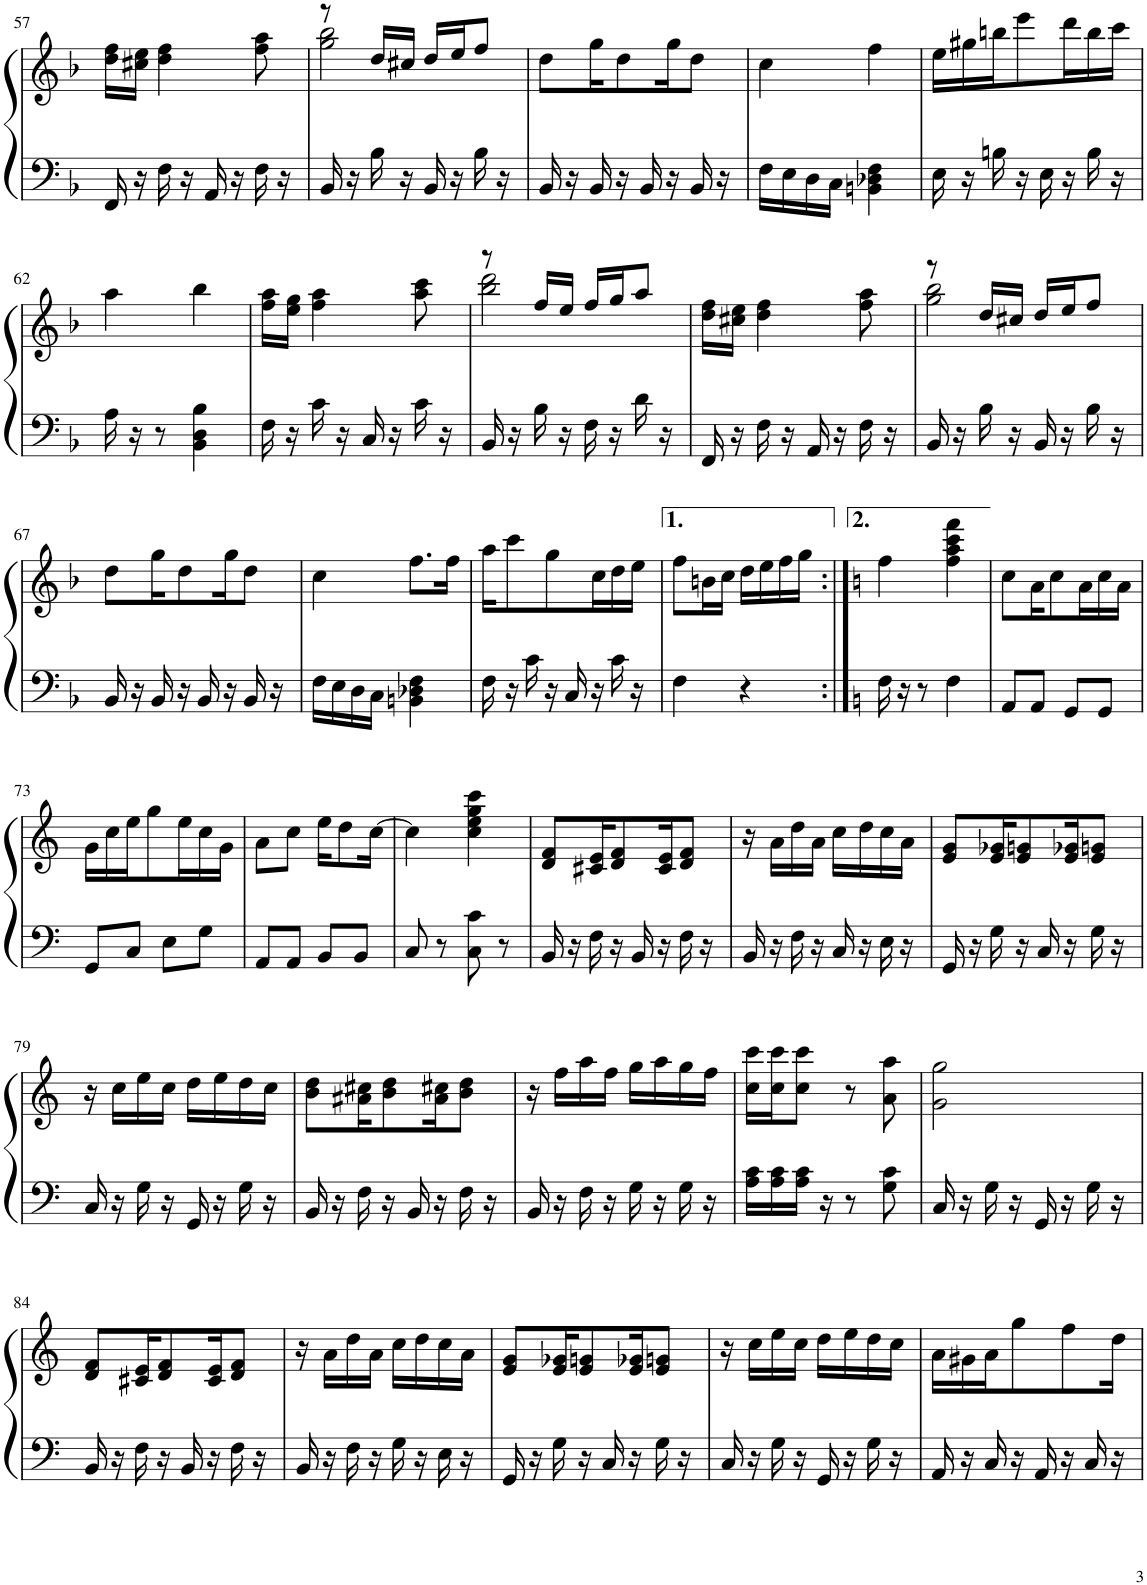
**kern	**kern
*part1	*part1
*staff2	*staff1
*I"鋼琴	*
!!LO:PB:g=z
*clefF4	*clefG2
*k[b-]	*k[b-]
*M2/4	*M2/4
=57	=57
16FF/	16dd\ 16ff\LL
16r	16cc#X\ 16ee\JJ
16F\	4dd\ 4ff\
16r	.
16AA/	.
16r	.
16F\	8ff\ 8aa\
16r	.
=58	=58
*	*^
16BB-/	8r	2gg\ 2bb-\
16r	.	.
16B-\	16dd/LL	.
16r	16cc#X/JJ	.
16BB-/	16dd/LL	.
16r	16ee/J	.
16B-\	8ff/J	.
16r	.	.
*	*v	*v
=59	=59
16BB-/	8dd\L
16r	.
16BB-/	16gg\K
16r	8dd\
16BB-/	.
16r	16gg\K
16BB-/	8dd\J
16r	.
=60	=60
16F\LL	4cc\
16E\	.
16D\	.
16C\JJ	.
4BBn\ 4D-X\ 4F\	4ff\
=61	=61
16E\	16ee\LL
16r	16gg#X\
16Bn\	16bbn\J
16r	8eee\
16E\	.
16r	16ddd\L
16B\	16bb\
16r	16ccc\JJ
!!LO:LB:g=z
=62	=62
16A\	4aa\
16r	.
8r	.
4BB-\ 4D\ 4B-\	4bb-\
=63	=63
16F\	16ff\ 16aa\LL
16r	16ee\ 16gg\JJ
16c\	4ff\ 4aa\
16r	.
16C/	.
16r	.
16c\	8aa\ 8ccc\
16r	.
=64	=64
*	*^
16BB-/	8r	2bb-\ 2ddd\
16r	.	.
16B-\	16ff/LL	.
16r	16ee/JJ	.
16F\	16ff/LL	.
16r	16gg/J	.
16d\	8aa/J	.
16r	.	.
*	*v	*v
=65	=65
16FF/	16dd\ 16ff\LL
16r	16cc#X\ 16ee\JJ
16F\	4dd\ 4ff\
16r	.
16AA/	.
16r	.
16F\	8ff\ 8aa\
16r	.
=66	=66
*	*^
16BB-/	8r	2gg\ 2bb-\
16r	.	.
16B-\	16dd/LL	.
16r	16cc#X/JJ	.
16BB-/	16dd/LL	.
16r	16ee/J	.
16B-\	8ff/J	.
16r	.	.
*	*v	*v
!!LO:LB:g=z
=67	=67
16BB-/	8dd\L
16r	.
16BB-/	16gg\K
16r	8dd\
16BB-/	.
16r	16gg\K
16BB-/	8dd\J
16r	.
=68	=68
16F\LL	4cc\
16E\	.
16D\	.
16C\JJ	.
4BBn\ 4D-X\ 4F\	8.ff\L
.	16ff\Jk
=69	=69
16F\	16aa\KL
16r	8ccc\
16c\	.
16r	8gg\
16C/	.
16r	16cc\L
16c\	16dd\
16r	16ee\JJ
=70	=70
4F\	8ff\L
.	16bn\L
.	16cc\JJ
4r	16dd\LL
.	16ee\
.	16ff\
.	16gg\JJ
=71:|!	=71:|!
*k[]	*k[]
16F\	4ff\
16r	.
8r	.
4F\	4ff\ 4aa\ 4ccc\ 4fff\
=72	=72
8AA/L	8cc\L
8AA/J	16a\K
.	8cc\
8GG/L	.
.	16a\L
8GG/J	16cc\
.	16a\JJ
!!LO:LB:g=z
=73	=73
8GG/L	16g\LL
.	16cc\
8C/J	16ee\J
.	8gg\
8E\L	.
.	16ee\L
8G\J	16cc\
.	16g\JJ
=74	=74
8AA/L	8a\L
8AA/J	8cc\J
8BB/L	16ee\KL
.	8dd\
8BB/J	.
.	[16cc\Jk
=75	=75
8C/	4cc\]
8r	.
8C\ 8c\	4cc\ 4ee\ 4gg\ 4ccc\
8r	.
=76	=76
16BB/	8d/ 8f/L
16r	.
16F\	16c#X/ 16e/K
16r	8d/ 8f/
16BB/	.
16r	16c#/ 16e/K
16F\	8d/ 8f/J
16r	.
=77	=77
16BB/	16r
16r	16a\LL
16F\	16dd\
16r	16a\JJ
16C/	16cc\LL
16r	16dd\
16E\	16cc\
16r	16a\JJ
=78	=78
16GG/	8e/ 8g/L
16r	.
16G\	16e/ 16g-X/K
16r	8e/ 8gn/
16C/	.
16r	16e/ 16g-X/K
16G\	8e/ 8gn/J
16r	.
!!LO:LB:g=z
=79	=79
16C/	16r
16r	16cc\LL
16G\	16ee\
16r	16cc\JJ
16GG/	16dd\LL
16r	16ee\
16G\	16dd\
16r	16cc\JJ
=80	=80
16BB/	8b\ 8dd\L
16r	.
16F\	16a#X\ 16cc#X\K
16r	8b\ 8dd\
16BB/	.
16r	16a#\ 16cc#X\K
16F\	8b\ 8dd\J
16r	.
=81	=81
16BB/	16r
16r	16ff\LL
16F\	16aa\
16r	16ff\JJ
16G\	16gg\LL
16r	16aa\
16G\	16gg\
16r	16ff\JJ
=82	=82
16A\ 16c\LL	16cc\ 16ccc\LL
16A\ 16c\	16cc\ 16ccc\J
16A\ 16c\JJ	8cc\ 8ccc\J
16r	.
8r	8r
8G\ 8c\	8a\ 8aa\
=83	=83
16C/	2g\ 2gg\
16r	.
16G\	.
16r	.
16GG/	.
16r	.
16G\	.
16r	.
!!LO:LB:g=z
=84	=84
16BB/	8d/ 8f/L
16r	.
16F\	16c#X/ 16e/K
16r	8d/ 8f/
16BB/	.
16r	16c#/ 16e/K
16F\	8d/ 8f/J
16r	.
=85	=85
16BB/	16r
16r	16a\LL
16F\	16dd\
16r	16a\JJ
16G\	16cc\LL
16r	16dd\
16E\	16cc\
16r	16a\JJ
=86	=86
16GG/	8e/ 8g/L
16r	.
16G\	16e/ 16g-X/K
16r	8e/ 8gn/
16C/	.
16r	16e/ 16g-X/K
16G\	8e/ 8gn/J
16r	.
=87	=87
16C/	16r
16r	16cc\LL
16G\	16ee\
16r	16cc\JJ
16GG/	16dd\LL
16r	16ee\
16G\	16dd\
16r	16cc\JJ
=88	=88
16AA/	16a\LL
16r	16g#X\
16C/	16a\J
16r	8gg\
16AA/	.
16r	8ff\
16C/	.
16r	16dd\Jk
=	=
*-	*-
